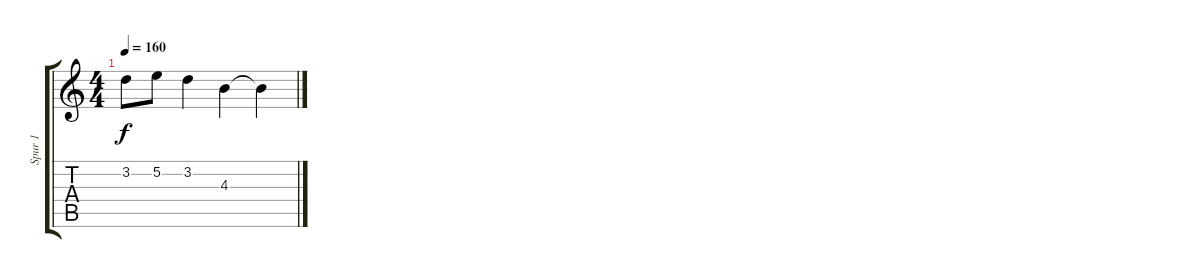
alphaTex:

\track ("Spur 1" "Spur 1") {instrument electricguitarclean}
\staff {score tabs}
\tuning (E4 B3 G3 D3 A2 E2) {hide}
\ts (4 4)
\tempo 160
\clef g2
\ks c
3.2.8{dy f} 5.2.8 3.2.4 4.3.4 4.3{t}.4
